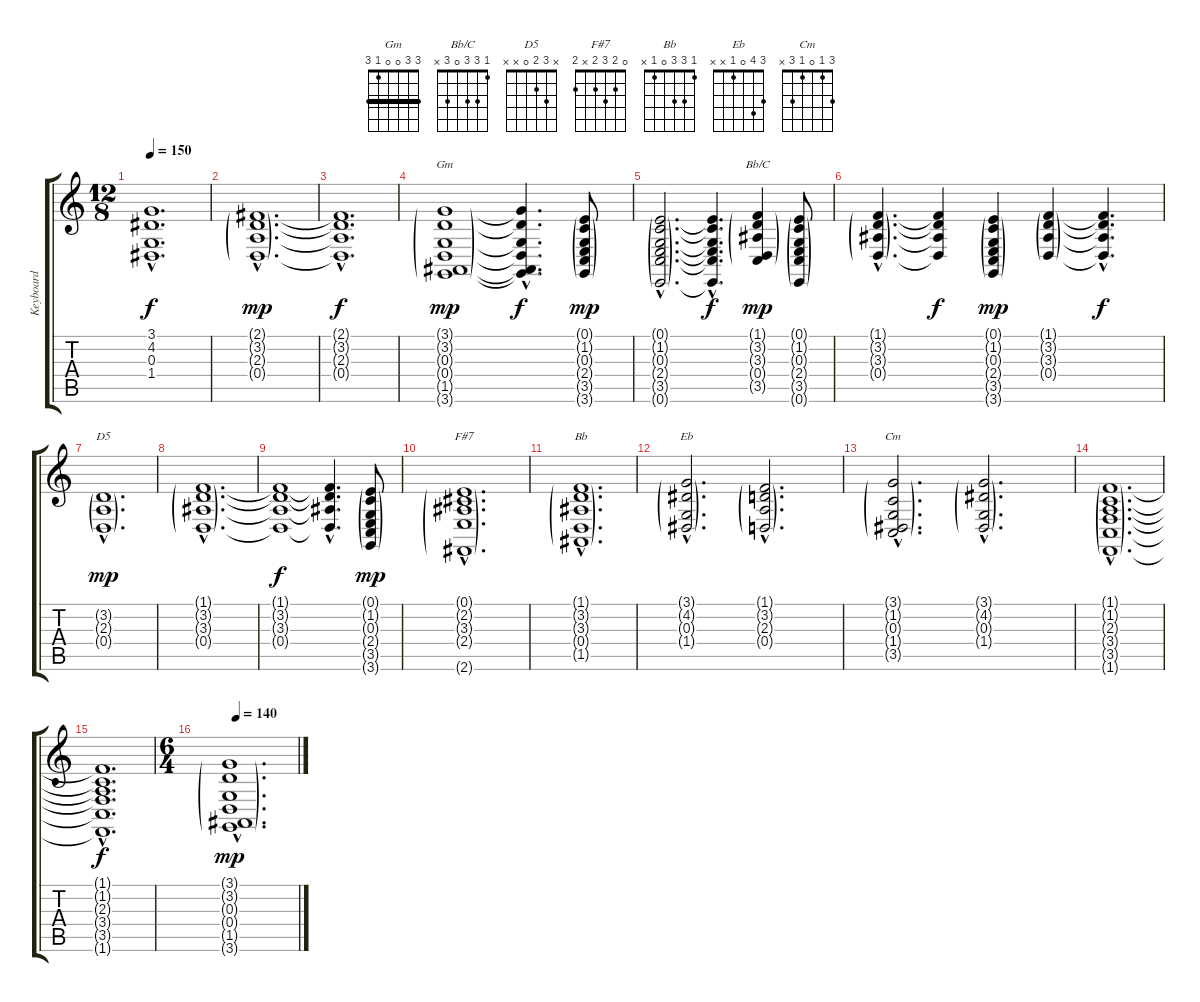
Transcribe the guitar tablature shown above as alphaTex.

\track ("Keyboard" "Keyboard") {instrument drawbarorgan}
\staff {score tabs}
\tuning (E4 B3 G3 D3 A2 E2) {hide}
\chord ("Gm" 3 3 0 0 1 3) {barre 3}
\chord ("Bb/C" 1 3 3 0 3 x)
\chord ("D5" x 3 2 0 x x)
\chord ("F#7" 0 2 3 2 x 2)
\chord ("Bb" 1 3 3 0 1 x)
\chord ("Eb" 3 4 0 1 x x)
\chord ("Cm" 3 1 0 1 3 x)
\ts (12 8)
\tempo 150
\clef g2
\ks c
(3.1{hac t} 4.2{hac t} 0.3{hac t} 1.4{hac t}).1{d dy f} |
(2.1{g hac} 3.2{g hac} 2.3{g hac} 0.4{g hac}).1{d dy mp} |
(2.1{hac t} 3.2{hac t} 2.3{hac t} 0.4{hac t}).1{d dy f} |
(3.1{g} 3.2{g} 0.3{g} 0.4{g} 1.5{g} 3.6{g}).1{ch "Gm" dy mp} (3.1{hac t} 3.2{hac t} 0.3{hac t} 0.4{hac t} 1.5{hac t} 3.6{hac t}).4{d dy f} (0.1{g} 1.2{g} 0.3{g} 2.4{g} 3.5{g} 3.6{g}).8{dy mp} |
(0.1{g hac} 1.2{g hac} 0.3{g hac} 2.4{g hac} 3.5{g hac} 0.6{g hac}).2{d} (0.1{hac t} 1.2{hac t} 0.3{hac t} 2.4{hac t} 3.5{hac t} 0.6{hac t}).4{d dy f} (1.1{g} 3.2{g} 3.3{g} 0.4{g} 3.5{g}).4{ch "Bb/C" dy mp} (0.1{g} 1.2{g} 0.3{g} 2.4{g} 3.5{g} 0.6{g}).8 |
(1.1{g hac} 3.2{g hac} 3.3{g hac} 0.4{g hac}).4{d} (1.1{t} 3.2{t} 3.3{t} 0.4{t}).4{dy f} (0.1{g} 1.2{g} 0.3{g} 2.4{g} 3.5{g} 3.6{g}).4{dy mp} (1.1{g} 3.2{g} 3.3{g} 0.4{g}).4 (1.1{hac t} 3.2{hac t} 3.3{hac t} 0.4{hac t}).4{d dy f} |
(3.2{g hac} 2.3{g hac} 0.4{g hac}).1{d ch "D5" dy mp} |
(1.1{g hac} 3.2{g hac} 3.3{g hac} 0.4{g hac}).1{d} |
(1.1{t} 3.2{t} 3.3{t} 0.4{t}).1{dy f} (1.1{hac t} 3.2{hac t} 3.3{hac t} 0.4{hac t}).4{d} (0.1{g} 1.2{g} 0.3{g} 2.4{g} 3.5{g} 3.6{g}).8{dy mp} |
(0.1{g hac} 2.2{g hac} 3.3{g hac} 2.4{g hac} 2.6{g hac}).1{d ch "F#7"} |
(1.1{g hac} 3.2{g hac} 3.3{g hac} 0.4{g hac} 1.5{g hac}).1{d ch "Bb"} |
(3.1{g hac} 4.2{g hac} 0.3{g hac} 1.4{g hac}).2{d ch "Eb"} (1.1{g hac} 3.2{g hac} 2.3{g hac} 0.4{g hac}).2{d} |
(3.1{g hac} 1.2{g hac} 0.3{g hac} 1.4{g hac} 3.5{g hac}).2{d ch "Cm"} (3.1{g hac} 4.2{g hac} 0.3{g hac} 1.4{g hac}).2{d} |
(1.1{g hac} 1.2{g hac} 2.3{g hac} 3.4{g hac} 3.5{g hac} 1.6{g hac}).1{d} |
(1.1{hac t} 1.2{hac t} 2.3{hac t} 3.4{hac t} 3.5{hac t} 1.6{hac t}).1{d dy f} |
\ts (6 4)
\tempo 140
(3.1{g hac} 3.2{g hac} 0.3{g} 0.4{g hac} 1.5{g hac} 3.6{g hac}).1{d dy mp}
